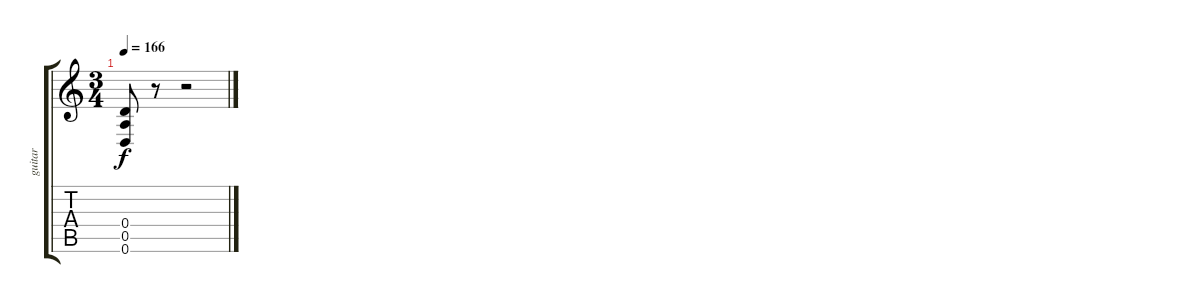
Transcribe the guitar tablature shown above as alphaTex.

\track ("guitar" "guitar") {instrument distortionguitar}
\staff {score tabs}
\tuning (E4 B3 G3 D3 A2 D2) {hide}
\ts (3 4)
\tempo 166
\clef g2
\ks c
(0.4 0.5 0.6).8{dy f} r.8 r.2
